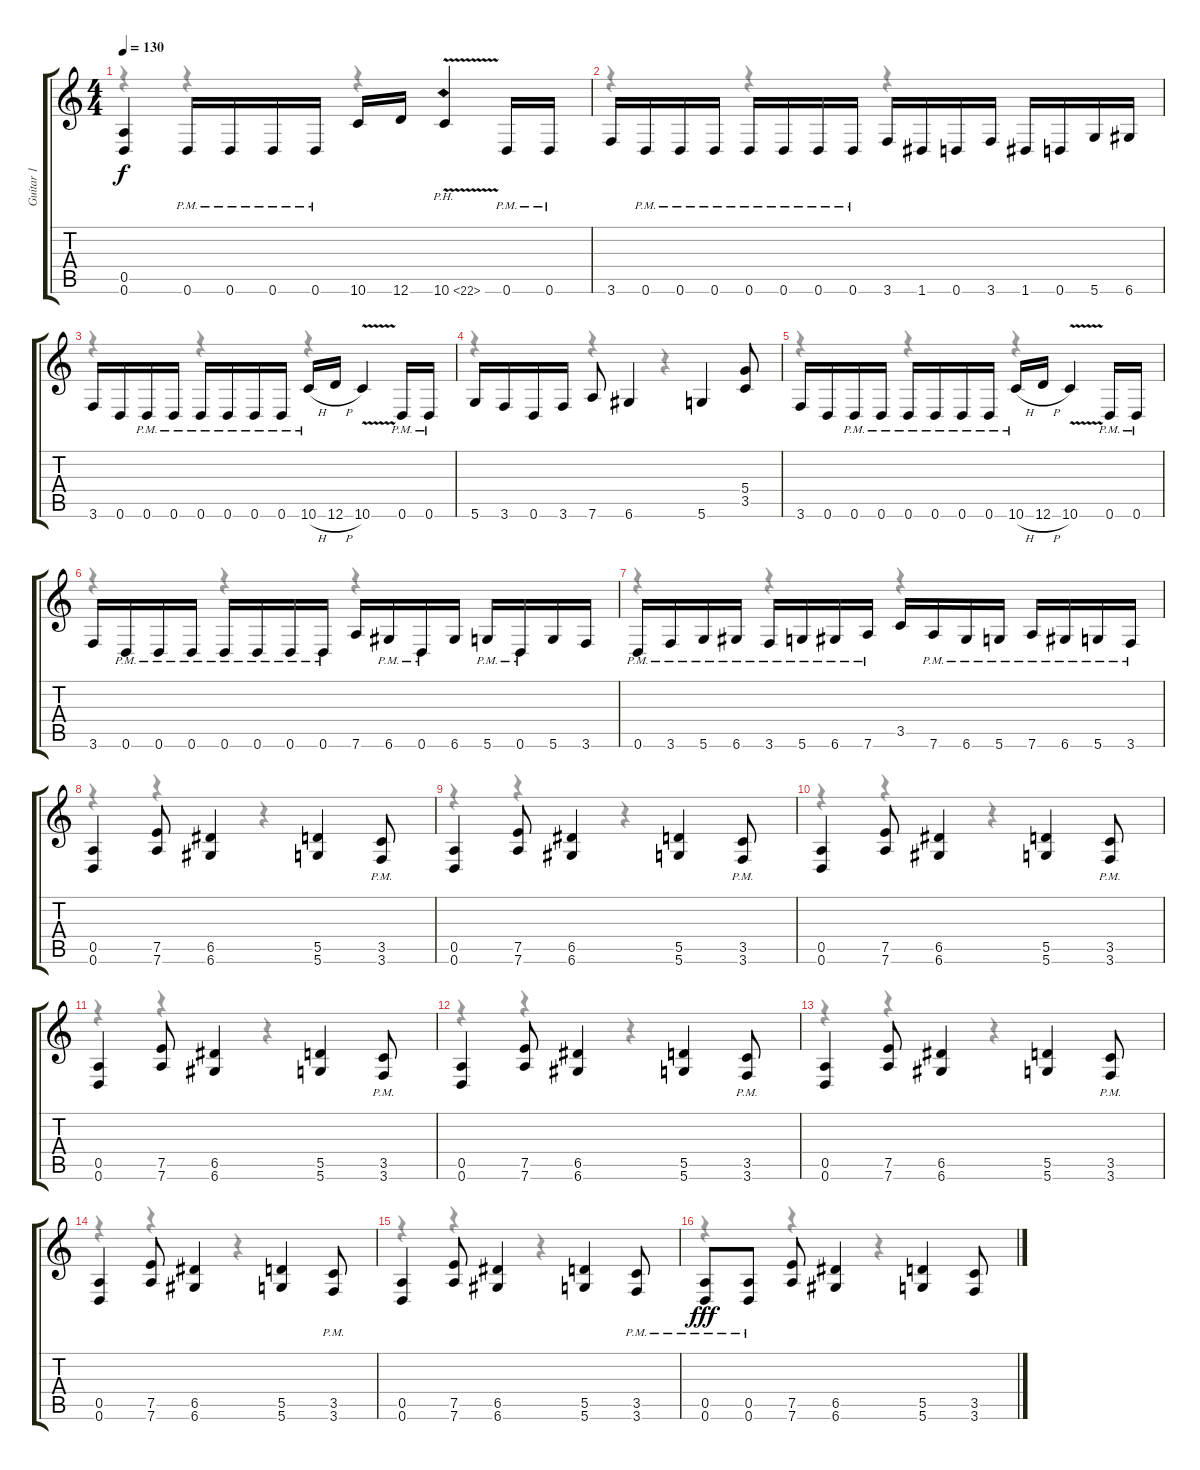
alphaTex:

\track ("Guitar 1" "Guitar 1") {instrument distortionguitar}
\staff {score tabs}
\tuning (E4 B3 G3 D3 A2 D2) {hide}
\voice
\ts (4 4)
\tempo 130
\clef g2
\ks c
(0.5 0.6).4{dy f} 0.6{pm}.16 0.6{pm}.16 0.6{pm}.16 0.6{pm}.16 10.6.16 12.6.16 10.6{ph 12 v}.4 0.6{pm}.16 0.6{pm}.16 |
3.6.16 0.6{pm}.16 0.6{pm}.16 0.6{pm}.16 0.6{pm}.16 0.6{pm}.16 0.6{pm}.16 0.6{pm}.16 3.6.16 1.6.16 0.6.16 3.6.16 1.6.16 0.6.16 5.6.16 6.6.16 |
3.6.16 0.6.16 0.6{pm}.16 0.6{pm}.16 0.6{pm}.16 0.6{pm}.16 0.6{pm}.16 0.6{pm}.16 10.6{h pm}.16 12.6{h}.16 10.6{v}.4 0.6{pm}.16 0.6{pm}.16 |
5.6.16 3.6.16 0.6.16 3.6.16 7.6.8 6.6.4 5.6.4 (5.4 3.5).8 |
3.6.16 0.6.16 0.6{pm}.16 0.6{pm}.16 0.6{pm}.16 0.6{pm}.16 0.6{pm}.16 0.6{pm}.16 10.6{h pm}.16 12.6{h}.16 10.6{v}.4 0.6{pm}.16 0.6{pm}.16 |
3.6.16 0.6{pm}.16 0.6{pm}.16 0.6{pm}.16 0.6{pm}.16 0.6{pm}.16 0.6{pm}.16 0.6{pm}.16 7.6.16 6.6{pm}.16 0.6{pm}.16 6.6.16 5.6{pm}.16 0.6{pm}.16 5.6.16 3.6.16 |
0.6{pm}.16 3.6{pm}.16 5.6{pm}.16 6.6{pm}.16 3.6{pm}.16 5.6{pm}.16 6.6{pm}.16 7.6{pm}.16 3.5.16 7.6{pm}.16 6.6{pm}.16 5.6{pm}.16 7.6{pm}.16 6.6{pm}.16 5.6{pm}.16 3.6{pm}.16 |
(0.5 0.6).4 (7.5 7.6).8 (6.5 6.6).4 (5.5 5.6).4 (3.5{pm} 3.6{pm}).8 |
(0.5 0.6).4 (7.5 7.6).8 (6.5 6.6).4 (5.5 5.6).4 (3.5{pm} 3.6{pm}).8 |
(0.5 0.6).4 (7.5 7.6).8 (6.5 6.6).4 (5.5 5.6).4 (3.5{pm} 3.6{pm}).8 |
(0.5 0.6).4 (7.5 7.6).8 (6.5 6.6).4 (5.5 5.6).4 (3.5{pm} 3.6{pm}).8 |
(0.5 0.6).4 (7.5 7.6).8 (6.5 6.6).4 (5.5 5.6).4 (3.5{pm} 3.6{pm}).8 |
(0.5 0.6).4 (7.5 7.6).8 (6.5 6.6).4 (5.5 5.6).4 (3.5{pm} 3.6{pm}).8 |
(0.5 0.6).4 (7.5 7.6).8 (6.5 6.6).4 (5.5 5.6).4 (3.5{pm} 3.6{pm}).8 |
(0.5 0.6).4 (7.5 7.6).8 (6.5 6.6).4 (5.5 5.6).4 (3.5{pm} 3.6{pm}).8 |
(0.5{pm} 0.6{pm}).8{dy fff} (0.5{pm} 0.6{pm}).8 (7.5 7.6).8 (6.5 6.6).4 (5.5 5.6).4 (3.5 3.6).8
\voice
\clef g2
\ottava regular
\simile none
\ks c
r.4{dy f} r.4 r.4 |
r.4 r.4 r.4 |
r.4 r.4 r.4 |
r.4 r.4 r.4 |
r.4 r.4 r.4 |
r.4 r.4 r.4 |
r.4 r.4 r.4 |
r.4 r.4 r.4 |
r.4 r.4 r.4 |
r.4 r.4 r.4 |
r.4 r.4 r.4 |
r.4 r.4 r.4 |
r.4 r.4 r.4 |
r.4 r.4 r.4 |
r.4 r.4 r.4 |
r.4 r.4 r.4
